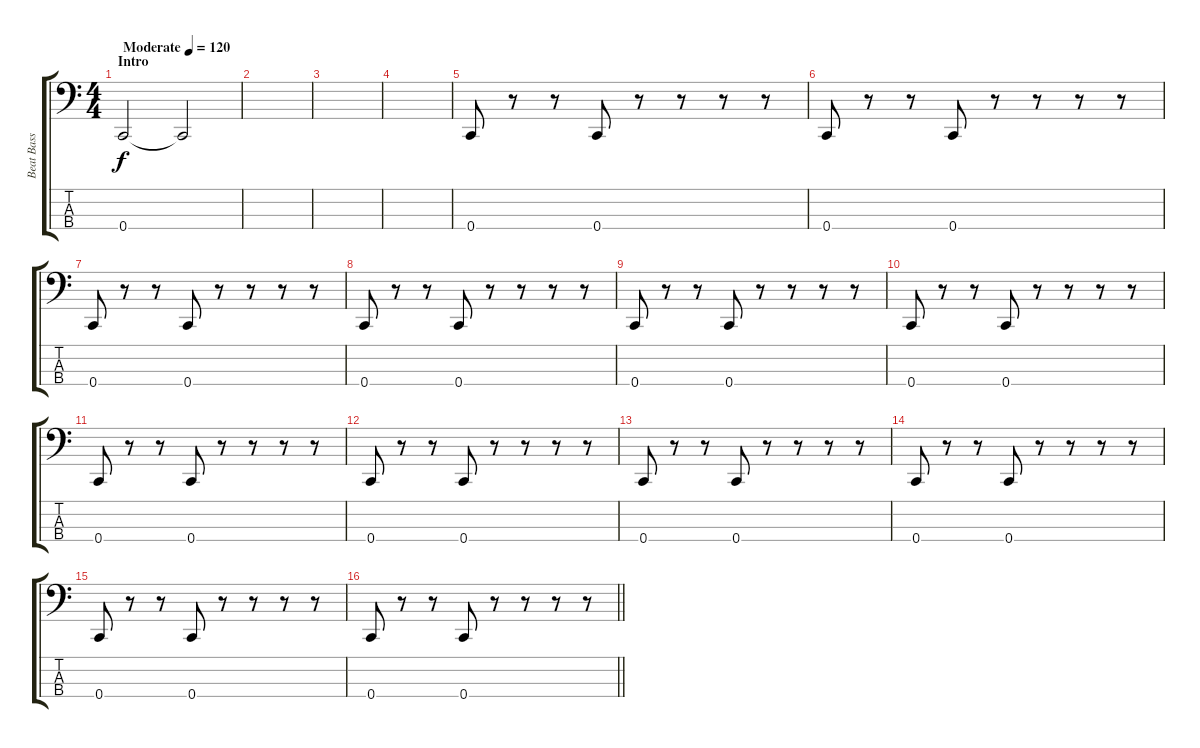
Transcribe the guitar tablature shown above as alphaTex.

\track ("Beat Bass" "Beat Bass") {instrument electricbassfinger}
\staff {score tabs}
\tuning (F2 C2 G1 C1) {hide}
\ts (4 4)
\section ("" "Intro")
\tempo (120 "Moderate")
\clef f4
\ks c
0.4.2{dy f instrument electricbassfinger} 0.4{t}.2 |
|
|
|
0.4.8 r.8 r.8 0.4.8 r.8 r.8 r.8 r.8 |
0.4.8 r.8 r.8 0.4.8 r.8 r.8 r.8 r.8 |
0.4.8 r.8 r.8 0.4.8 r.8 r.8 r.8 r.8 |
0.4.8 r.8 r.8 0.4.8 r.8 r.8 r.8 r.8 |
0.4.8 r.8 r.8 0.4.8 r.8 r.8 r.8 r.8 |
0.4.8 r.8 r.8 0.4.8 r.8 r.8 r.8 r.8 |
0.4.8 r.8 r.8 0.4.8 r.8 r.8 r.8 r.8 |
0.4.8 r.8 r.8 0.4.8 r.8 r.8 r.8 r.8 |
0.4.8 r.8 r.8 0.4.8 r.8 r.8 r.8 r.8 |
0.4.8 r.8 r.8 0.4.8 r.8 r.8 r.8 r.8 |
0.4.8 r.8 r.8 0.4.8 r.8 r.8 r.8 r.8 |
\barLineRight lightlight
0.4.8 r.8 r.8 0.4.8 r.8 r.8 r.8 r.8
